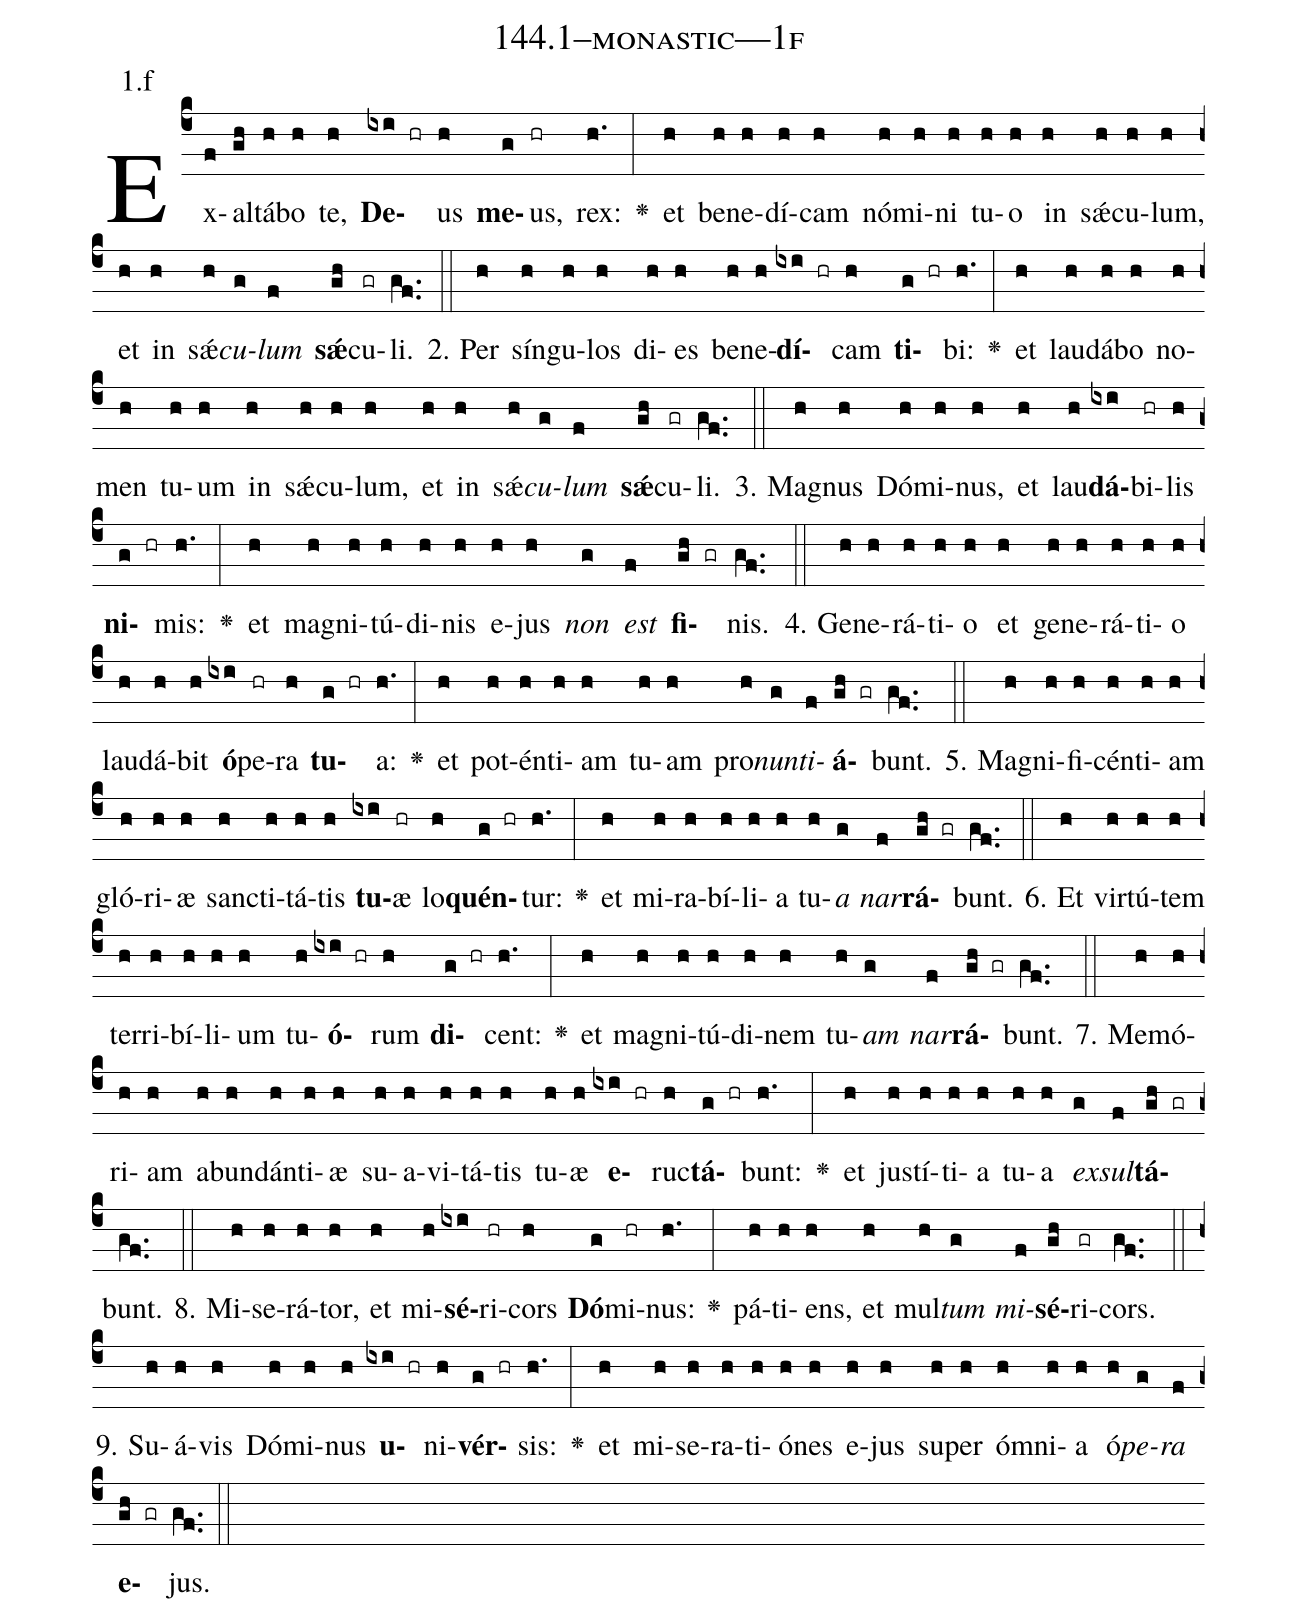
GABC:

name: 144.1--monastic---1f;
annotation: 1.f;
%%
(c4)Ex(f)al(gh)tá(h)bo(h) te,(h) <b>De</b>(ixi hr)us(h) <b>me</b>(g)us,(hr) rex:(h.) <v>\greheightstar</v>(:) et(h) be(h)ne(h)dí(h)cam(h) nó(h)mi(h)ni(h) tu(h)o(h) in(h) sǽ(h)cu(h)lum,(h) et(h) in(h) sǽ(h)<i>cu</i>(g)<i>lum</i>(f) <b>sǽ</b>(gh)cu(gr)li.(gf..) (::)
2. Per(h) sín(h)gu(h)los(h) di(h)es(h) be(h)ne(h)<b>dí</b>(ixi hr)cam(h) <b>ti</b>(g hr)bi:(h.) <v>\greheightstar</v>(:) et(h) lau(h)dá(h)bo(h) no(h)men(h) tu(h)um(h) in(h) sǽ(h)cu(h)lum,(h) et(h) in(h) sǽ(h)<i>cu</i>(g)<i>lum</i>(f) <b>sǽ</b>(gh)cu(gr)li.(gf..) (::)
3. Ma(h)gnus(h) Dó(h)mi(h)nus,(h) et(h) lau(h)<b>dá</b>(ixi)bi(hr)lis(h) <b>ni</b>(g hr)mis:(h.) <v>\greheightstar</v>(:) et(h) ma(h)gni(h)tú(h)di(h)nis(h) e(h)jus(h) <i>non</i>(g) <i>est</i>(f) <b>fi</b>(gh gr)nis.(gf..) (::)
4. Ge(h)ne(h)rá(h)ti(h)o(h) et(h) ge(h)ne(h)rá(h)ti(h)o(h) lau(h)dá(h)bit(h) <b>ó</b>(ixi)pe(hr)ra(h) <b>tu</b>(g hr)a:(h.) <v>\greheightstar</v>(:) et(h) pot(h)én(h)ti(h)am(h) tu(h)am(h) pro(h)<i>nun</i>(g)<i>ti</i>(f)<b>á</b>(gh gr)bunt.(gf..) (::)
5. Ma(h)gni(h)fi(h)cén(h)ti(h)am(h) gló(h)ri(h)æ(h) sanc(h)ti(h)tá(h)tis(h) <b>tu</b>(ixi)æ(hr) lo(h)<b>quén</b>(g hr)tur:(h.) <v>\greheightstar</v>(:) et(h) mi(h)ra(h)bí(h)li(h)a(h) tu(h)<i>a</i>(g) <i>nar</i>(f)<b>rá</b>(gh gr)bunt.(gf..) (::)
6. Et(h) vir(h)tú(h)tem(h) ter(h)ri(h)bí(h)li(h)um(h) tu(h)<b>ó</b>(ixi hr)rum(h) <b>di</b>(g hr)cent:(h.) <v>\greheightstar</v>(:) et(h) ma(h)gni(h)tú(h)di(h)nem(h) tu(h)<i>am</i>(g) <i>nar</i>(f)<b>rá</b>(gh gr)bunt.(gf..) (::)
7. Me(h)mó(h)ri(h)am(h) ab(h)un(h)dán(h)ti(h)æ(h) su(h)a(h)vi(h)tá(h)tis(h) tu(h)æ(h) <b>e</b>(ixi hr)ruc(h)<b>tá</b>(g hr)bunt:(h.) <v>\greheightstar</v>(:) et(h) jus(h)tí(h)ti(h)a(h) tu(h)a(h) <i>ex</i>(g)<i>sul</i>(f)<b>tá</b>(gh gr)bunt.(gf..) (::)
8. Mi(h)se(h)rá(h)tor,(h) et(h) mi(h)<b>sé</b>(ixi)ri(hr)cors(h) <b>Dó</b>(g)mi(hr)nus:(h.) <v>\greheightstar</v>(:) pá(h)ti(h)ens,(h) et(h) mul(h)<i>tum</i>(g) <i>mi</i>(f)<b>sé</b>(gh)ri(gr)cors.(gf..) (::)
9. Su(h)á(h)vis(h) Dó(h)mi(h)nus(h) <b>u</b>(ixi hr)ni(h)<b>vér</b>(g hr)sis:(h.) <v>\greheightstar</v>(:) et(h) mi(h)se(h)ra(h)ti(h)ó(h)nes(h) e(h)jus(h) su(h)per(h) óm(h)ni(h)a(h) ó(h)<i>pe</i>(g)<i>ra</i>(f) <b>e</b>(gh gr)jus.(gf..) (::)
